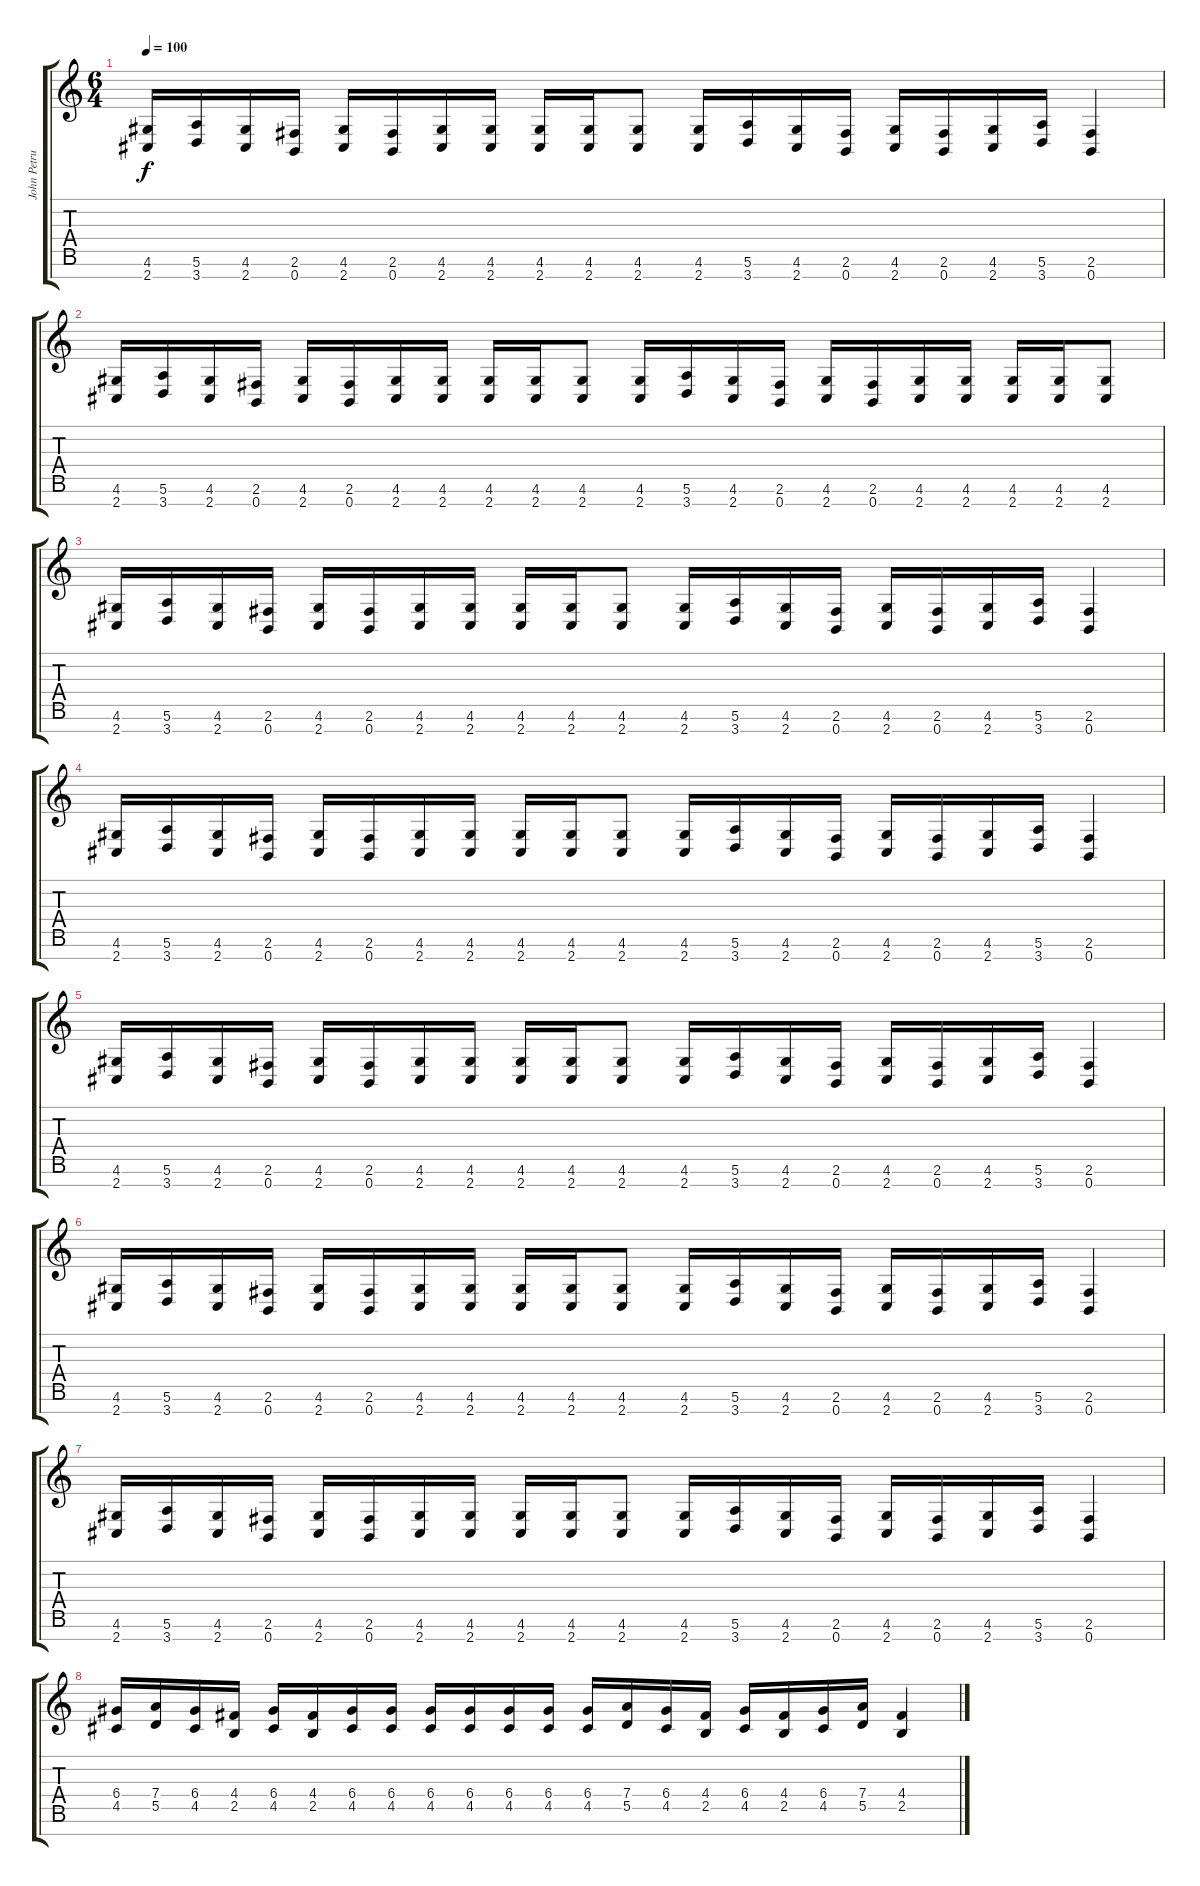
\track ("John Petrucci" "John Petru") {instrument distortionguitar}
\staff {score tabs}
\tuning (E4 B3 G3 D3 A2 E2 B1) {hide}
\ts (6 4)
\tempo 100
\clef g2
\ks c
(4.6 2.7).16{dy f} (5.6 3.7).16 (4.6 2.7).16 (2.6 0.7).16 (4.6 2.7).16 (2.6 0.7).16 (4.6 2.7).16 (4.6 2.7).16 (4.6 2.7).16 (4.6 2.7).16 (4.6 2.7).8 (4.6 2.7).16 (5.6 3.7).16 (4.6 2.7).16 (2.6 0.7).16 (4.6 2.7).16 (2.6 0.7).16 (4.6 2.7).16 (5.6 3.7).16 (2.6 0.7).4 |
(4.6 2.7).16 (5.6 3.7).16 (4.6 2.7).16 (2.6 0.7).16 (4.6 2.7).16 (2.6 0.7).16 (4.6 2.7).16 (4.6 2.7).16 (4.6 2.7).16 (4.6 2.7).16 (4.6 2.7).8 (4.6 2.7).16 (5.6 3.7).16 (4.6 2.7).16 (2.6 0.7).16 (4.6 2.7).16 (2.6 0.7).16 (4.6 2.7).16 (4.6 2.7).16 (4.6 2.7).16 (4.6 2.7).16 (4.6 2.7).8 |
(4.6 2.7).16 (5.6 3.7).16 (4.6 2.7).16 (2.6 0.7).16 (4.6 2.7).16 (2.6 0.7).16 (4.6 2.7).16 (4.6 2.7).16 (4.6 2.7).16 (4.6 2.7).16 (4.6 2.7).8 (4.6 2.7).16 (5.6 3.7).16 (4.6 2.7).16 (2.6 0.7).16 (4.6 2.7).16 (2.6 0.7).16 (4.6 2.7).16 (5.6 3.7).16 (2.6 0.7).4 |
(4.6 2.7).16 (5.6 3.7).16 (4.6 2.7).16 (2.6 0.7).16 (4.6 2.7).16 (2.6 0.7).16 (4.6 2.7).16 (4.6 2.7).16 (4.6 2.7).16 (4.6 2.7).16 (4.6 2.7).8 (4.6 2.7).16 (5.6 3.7).16 (4.6 2.7).16 (2.6 0.7).16 (4.6 2.7).16 (2.6 0.7).16 (4.6 2.7).16 (5.6 3.7).16 (2.6 0.7).4 |
(4.6 2.7).16 (5.6 3.7).16 (4.6 2.7).16 (2.6 0.7).16 (4.6 2.7).16 (2.6 0.7).16 (4.6 2.7).16 (4.6 2.7).16 (4.6 2.7).16 (4.6 2.7).16 (4.6 2.7).8 (4.6 2.7).16 (5.6 3.7).16 (4.6 2.7).16 (2.6 0.7).16 (4.6 2.7).16 (2.6 0.7).16 (4.6 2.7).16 (5.6 3.7).16 (2.6 0.7).4 |
(4.6 2.7).16 (5.6 3.7).16 (4.6 2.7).16 (2.6 0.7).16 (4.6 2.7).16 (2.6 0.7).16 (4.6 2.7).16 (4.6 2.7).16 (4.6 2.7).16 (4.6 2.7).16 (4.6 2.7).8 (4.6 2.7).16 (5.6 3.7).16 (4.6 2.7).16 (2.6 0.7).16 (4.6 2.7).16 (2.6 0.7).16 (4.6 2.7).16 (5.6 3.7).16 (2.6 0.7).4 |
(4.6 2.7).16 (5.6 3.7).16 (4.6 2.7).16 (2.6 0.7).16 (4.6 2.7).16 (2.6 0.7).16 (4.6 2.7).16 (4.6 2.7).16 (4.6 2.7).16 (4.6 2.7).16 (4.6 2.7).8 (4.6 2.7).16 (5.6 3.7).16 (4.6 2.7).16 (2.6 0.7).16 (4.6 2.7).16 (2.6 0.7).16 (4.6 2.7).16 (5.6 3.7).16 (2.6 0.7).4 |
(6.4 4.5).16 (7.4 5.5).16 (6.4 4.5).16 (4.4 2.5).16 (6.4 4.5).16 (4.4 2.5).16 (6.4 4.5).16 (6.4 4.5).16 (6.4 4.5).16 (6.4 4.5).16 (6.4 4.5).16 (6.4 4.5).16 (6.4 4.5).16 (7.4 5.5).16 (6.4 4.5).16 (4.4 2.5).16 (6.4 4.5).16 (4.4 2.5).16 (6.4 4.5).16 (7.4 5.5).16 (4.4 2.5).4
